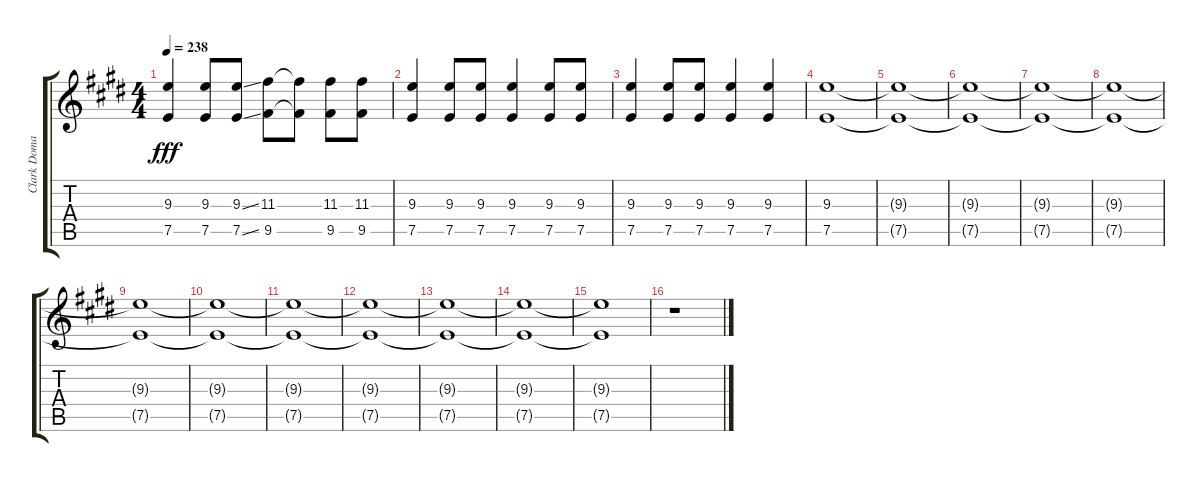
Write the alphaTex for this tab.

\track ("Clark Domae" "Clark Doma") {instrument distortionguitar}
\staff {score tabs}
\tuning (E4 B3 G3 D3 A2 E2) {hide}
\ts (4 4)
\tempo 238
\clef g2
\ks c#minor
(9.3 7.5).4{dy fff} (9.3 7.5).8 (9.3{ss} 7.5{ss}).8 (11.3 9.5).8 (11.3{t} 9.5{t}).8 (11.3 9.5).8 (11.3 9.5).8 |
(9.3 7.5).4 (9.3 7.5).8 (9.3 7.5).8 (9.3 7.5).4 (9.3 7.5).8 (9.3 7.5).8 |
(9.3 7.5).4 (9.3 7.5).8 (9.3 7.5).8 (9.3 7.5).4 (9.3 7.5).4 |
\ks e
(9.3 7.5).1 |
\ks c#minor
(9.3{t} 7.5{t}).1 |
(9.3{t} 7.5{t}).1 |
(9.3{t} 7.5{t}).1 |
\ks e
(9.3{t} 7.5{t}).1 |
\ks c#minor
(9.3{t} 7.5{t}).1 |
(9.3{t} 7.5{t}).1 |
(9.3{t} 7.5{t}).1 |
\ks e
(9.3{t} 7.5{t}).1 |
\ks c#minor
(9.3{t} 7.5{t}).1 |
(9.3{t} 7.5{t}).1 |
(9.3{t} 7.5{t}).1 |
\ks e
r.1
